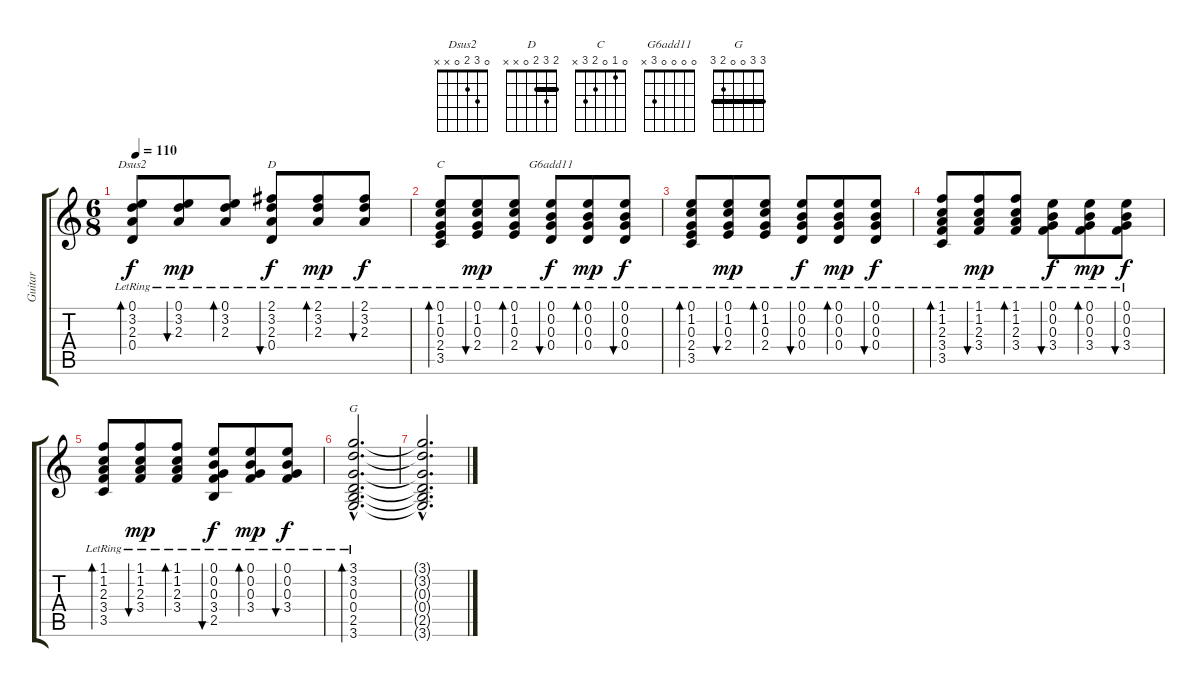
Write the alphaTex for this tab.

\track ("Guitar" "Guitar") {instrument distortionguitar}
\staff {score tabs}
\tuning (E4 B3 G3 D3 A2 E2) {hide}
\chord ("Dsus2" 0 3 2 0 x x)
\chord ("D" 2 3 2 0 x x) {barre 2}
\chord ("C" 0 1 0 2 3 x)
\chord ("G6add11" 0 0 0 0 3 x)
\chord ("G" 3 3 0 0 2 3) {barre 3}
\ts (6 8)
\tempo 110
\clef g2
\ks c
(0.1{lr} 3.2{lr} 2.3{lr} 0.4{lr}).8{bd 30 ch "Dsus2" dy f} (0.1{lr} 3.2{lr} 2.3{lr}).8{bu 30 dy mp} (0.1{lr} 3.2{lr} 2.3{lr}).8{bd 30} (2.1{lr} 3.2{lr} 2.3{lr} 0.4{lr}).8{bu 30 ch "D" dy f} (2.1{lr} 3.2{lr} 2.3{lr}).8{bd 30 dy mp} (2.1{lr} 3.2{lr} 2.3{lr}).8{bu 30 dy f} |
(0.1{lr} 1.2{lr} 0.3{lr} 2.4{lr} 3.5{lr}).8{bd 30 ch "C"} (0.1{lr} 1.2{lr} 0.3{lr} 2.4{lr}).8{bu 30 dy mp} (0.1{lr} 1.2{lr} 0.3{lr} 2.4{lr}).8{bd 30} (0.1{lr} 0.2{lr} 0.3{lr} 0.4{lr}).8{bu 30 ch "G6add11" dy f} (0.1{lr} 0.2{lr} 0.3{lr} 0.4{lr}).8{bd 30 dy mp} (0.1{lr} 0.2{lr} 0.3{lr} 0.4{lr}).8{bu 30 dy f} |
(0.1{lr} 1.2{lr} 0.3{lr} 2.4{lr} 3.5{lr}).8{bd 30} (0.1{lr} 1.2{lr} 0.3{lr} 2.4{lr}).8{bu 30 dy mp} (0.1{lr} 1.2{lr} 0.3{lr} 2.4{lr}).8{bd 30} (0.1{lr} 0.2{lr} 0.3{lr} 0.4{lr}).8{bu 30 dy f} (0.1{lr} 0.2{lr} 0.3{lr} 0.4{lr}).8{bd 30 dy mp} (0.1{lr} 0.2{lr} 0.3{lr} 0.4{lr}).8{bu 30 dy f} |
(1.1{lr} 1.2{lr} 2.3{lr} 3.4{lr} 3.5{lr}).8{bd 30} (1.1{lr} 1.2{lr} 2.3{lr} 3.4{lr}).8{bu 30 dy mp} (1.1{lr} 1.2{lr} 2.3{lr} 3.4{lr}).8{bd 30} (0.1{lr} 0.2{lr} 0.3{lr} 3.4{lr}).8{bu 30 dy f} (0.1{lr} 0.2{lr} 0.3{lr} 3.4{lr}).8{bd 30 dy mp} (0.1{lr} 0.2{lr} 0.3{lr} 3.4{lr}).8{bu 30 dy f} |
(1.1{lr} 1.2{lr} 2.3{lr} 3.4{lr} 3.5{lr}).8{bd 30} (1.1{lr} 1.2{lr} 2.3{lr} 3.4{lr}).8{bu 30 dy mp} (1.1{lr} 1.2{lr} 2.3{lr} 3.4{lr}).8{bd 30} (0.1{lr} 0.2{lr} 0.3{lr} 3.4{lr} 2.5{lr}).8{bu 30 dy f} (0.1{lr} 0.2{lr} 0.3{lr} 3.4{lr}).8{bd 30 dy mp} (0.1{lr} 0.2{lr} 0.3{lr} 3.4{lr}).8{bu 30 dy f} |
(3.1{hac lr} 3.2{hac lr} 0.3{hac lr} 0.4{hac lr} 2.5{hac lr} 3.6{hac lr}).2{d bd 240 ch "G"} |
(3.1{hac t} 3.2{hac t} 0.3{hac t} 0.4{hac t} 2.5{hac t} 3.6{hac t}).2{d volume 0}
